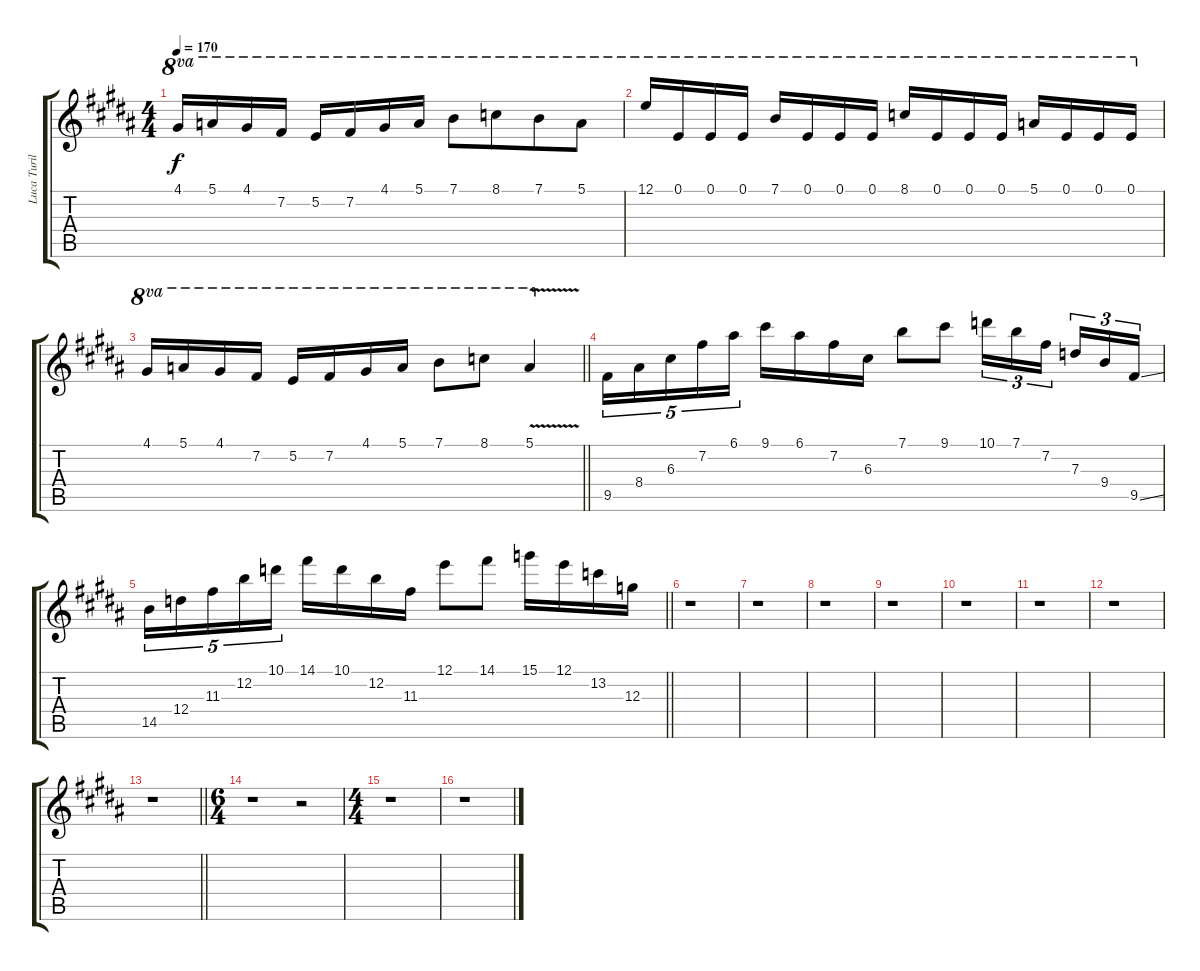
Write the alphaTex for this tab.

\track ("Luca Turilli (Lead I)" "Luca Turil") {instrument distortionguitar}
\staff {score tabs}
\tuning (E4 B3 G3 D3 A2 E2) {hide}
\ts (4 4)
\tempo 170
\clef g2
\ks g#minor
4.1.16{ot 8va dy f} 5.1.16{ot 8va} 4.1.16{ot 8va} 7.2.16{ot 8va beam split} 5.2.16{ot 8va} 7.2.16{ot 8va} 4.1.16{ot 8va} 5.1.16{ot 8va} 7.1.8{ot 8va} 8.1.8{ot 8va beam merge} 7.1.8{ot 8va} 5.1.8{ot 8va} |
12.1.16{ot 8va} 0.1.16{ot 8va} 0.1.16{ot 8va} 0.1.16{ot 8va beam split} 7.1.16{ot 8va} 0.1.16{ot 8va beam merge} 0.1.16{ot 8va} 0.1.16{ot 8va} 8.1.16{ot 8va} 0.1.16{ot 8va} 0.1.16{ot 8va} 0.1.16{ot 8va} 5.1.16{ot 8va} 0.1.16{ot 8va} 0.1.16{ot 8va} 0.1.16{ot 8va} |
\barLineRight lightlight
4.1.16{ot 8va} 5.1.16{ot 8va} 4.1.16{ot 8va} 7.2.16{ot 8va beam split} 5.2.16{ot 8va} 7.2.16{ot 8va} 4.1.16{ot 8va} 5.1.16{ot 8va} 7.1.8{ot 8va} 8.1.8{ot 8va} 5.1{v}.4{ot 8va} |
\section ("" " ")
9.5.16{tu (5 4)} 8.4.16{tu (5 4)} 6.3.16{tu (5 4)} 7.2.16{tu (5 4)} 6.1.16{tu (5 4)} 9.1.16 6.1.16 7.2.16 6.3.16 7.1.8 9.1.8 10.1.16{tu (3 2)} 7.1.16{tu (3 2)} 7.2.16{tu (3 2) beam splitsecondary} 7.3.16{tu (3 2)} 9.4.16{tu (3 2)} 9.5{ss}.16{tu (3 2)} |
\barLineRight lightlight
14.5.16{tu (5 4)} 12.4.16{tu (5 4)} 11.3.16{tu (5 4)} 12.2.16{tu (5 4)} 10.1.16{tu (5 4)} 14.1.16 10.1.16 12.2.16 11.3.16 12.1.8 14.1.8 15.1.16 12.1.16 13.2.16 12.3.16 |
\section ("" " ")
r.1 |
r.1 |
r.1 |
r.1 |
r.1 |
r.1 |
r.1 |
\barLineRight lightlight
r.1 |
\ts (6 4)
\section ("" " ")
r.1 r.2 |
\ts (4 4)
r.1 |
r.1
